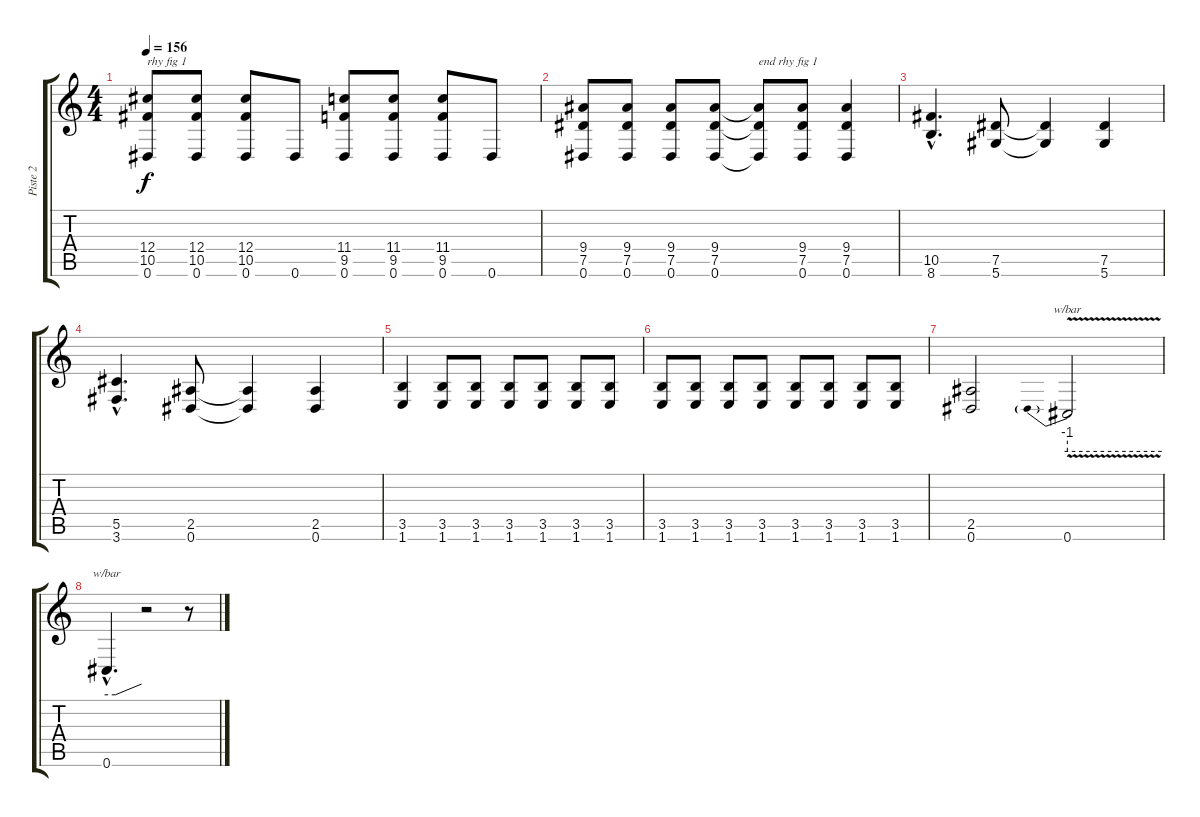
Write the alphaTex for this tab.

\track ("Piste 2" "Piste 2") {instrument distortionguitar}
\staff {score tabs}
\tuning (Eb4 Bb3 Gb3 Db3 Ab2 Eb2) {hide}
\ts (4 4)
\tempo 156
\clef g2
\ks c
(12.4 10.5 0.6).8{txt "rhy fig 1" dy f} (12.4 10.5 0.6).8 (12.4 10.5 0.6).8 0.6.8 (11.4 9.5 0.6).8 (11.4 9.5 0.6).8 (11.4 9.5 0.6).8 0.6.8 |
(9.4 7.5 0.6).8 (9.4 7.5 0.6).8 (9.4 7.5 0.6).8 (9.4 7.5 0.6).8 (9.4{t} 7.5{t} 0.6{t}).8{txt "end rhy fig 1"} (9.4 7.5 0.6).8 (9.4 7.5 0.6).4 |
(10.5{hac} 8.6{hac}).4{d} (7.5 5.6).8 (7.5{t} 5.6{t}).4 (7.5 5.6).4 |
(5.5{hac} 3.6{hac}).4{d} (2.5 0.6).8 (2.5{t} 0.6{t}).4 (2.5 0.6).4 |
(3.5 1.6).4 (3.5 1.6).8 (3.5 1.6).8 (3.5 1.6).8 (3.5 1.6).8 (3.5 1.6).8 (3.5 1.6).8 |
(3.5 1.6).8 (3.5 1.6).8 (3.5 1.6).8 (3.5 1.6).8 (3.5 1.6).8 (3.5 1.6).8 (3.5 1.6).8 (3.5 1.6).8 |
(2.5 0.6).2 0.6{v}.2{tbe (predive default 0 -4 60 -4)} |
0.6{hac}.4{d tbe (custom default 0 -4 15 -4 60 0)} r.2 r.8
